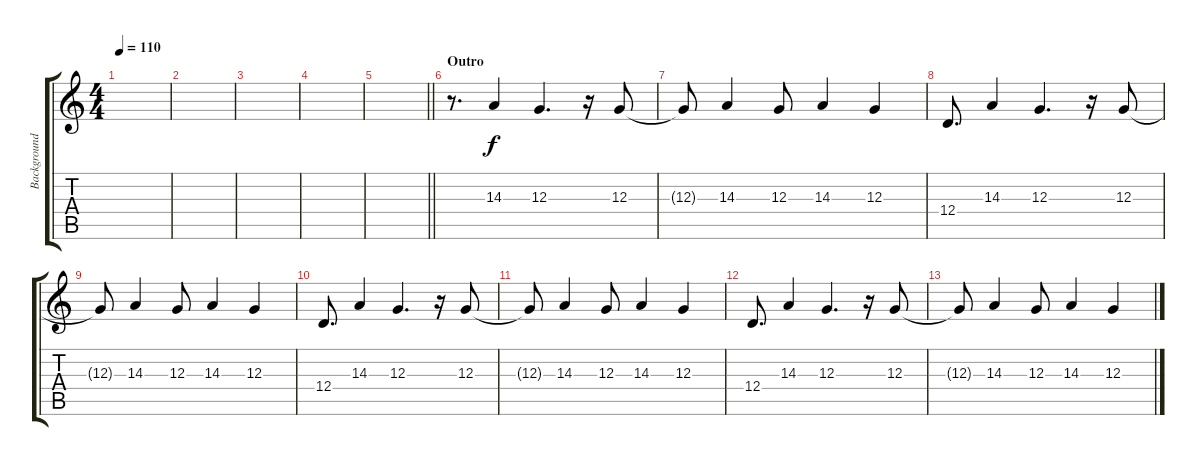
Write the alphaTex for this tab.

\track ("Background Piano" "Background") {instrument acousticgrandpiano}
\staff {score tabs}
\tuning (E4 B3 G3 D3 A2 E2) {hide}
\ts (4 4)
\tempo 110
\clef g2
\ks c
|
|
|
|
\barLineRight lightlight
|
\section ("" "Outro")
r.8{d volume 11 balance 3} 14.3.4 12.3.4{d} r.16 12.3.8 |
12.3{t}.8 14.3.4 12.3.8 14.3.4 12.3.4 |
12.4.8{d} 14.3.4 12.3.4{d} r.16 12.3.8 |
12.3{t}.8 14.3.4 12.3.8 14.3.4 12.3.4 |
12.4.8{d} 14.3.4 12.3.4{d} r.16 12.3.8 |
12.3{t}.8 14.3.4 12.3.8 14.3.4 12.3.4 |
12.4.8{d} 14.3.4 12.3.4{d} r.16 12.3.8 |
12.3{t}.8 14.3.4 12.3.8 14.3.4 12.3.4
